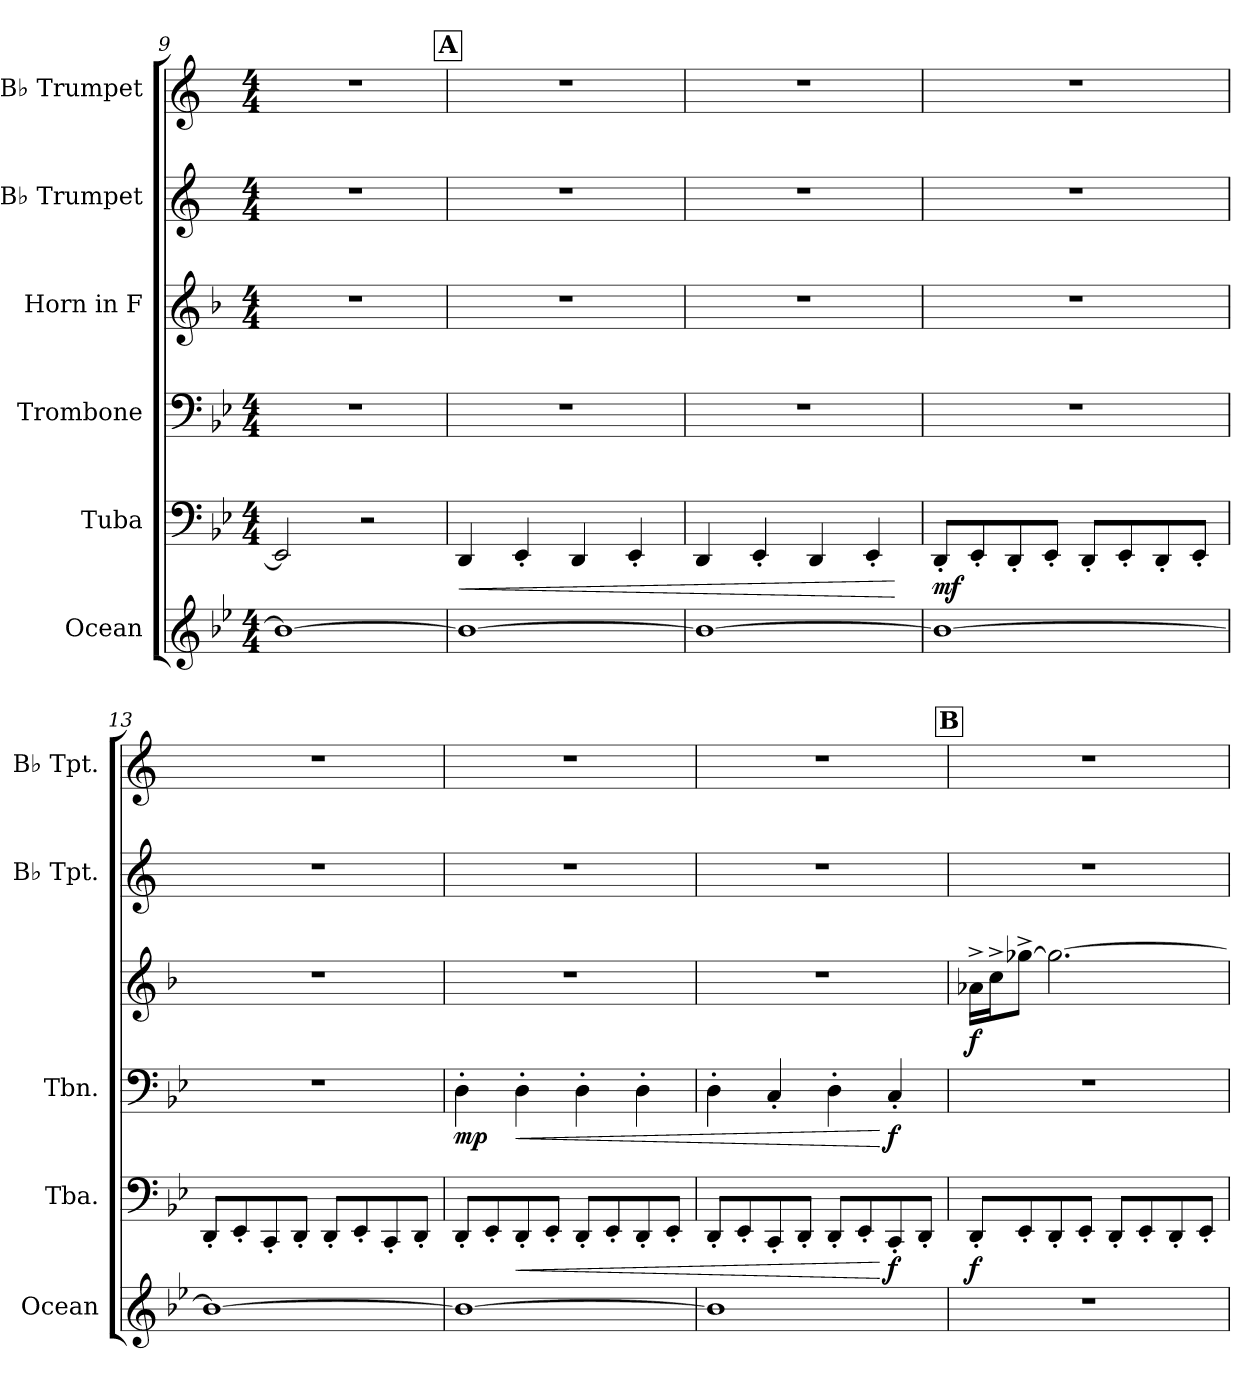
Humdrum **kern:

**kern	**kern	**dynam	**kern	**dynam	**kern	**dynam	**kern	**kern
*part6	*part5	*part5	*part4	*part4	*part3	*part3	*part2	*part1
*staff6	*staff5	*staff5	*staff4	*staff4	*staff3	*staff3	*staff2	*staff1
*I"Ocean	*I"Tuba	*	*I"Trombone	*	*I"Horn in F	*	*I"B♭ Trumpet	*I"B♭ Trumpet
*I'Ocean	*I'Tba.	*	*I'Tbn.	*	*	*	*I'B♭ Tpt.	*I'B♭ Tpt.
*clefG2	*clefF4	*	*clefF4	*	*clefG2	*	*clefG2	*clefG2
*	*	*	*	*	*ITrd4c7	*	*ITrd1c2	*ITrd1c2
*k[b-e-]	*k[b-e-]	*	*k[b-e-]	*	*k[b-e-]	*	*k[b-e-]	*k[b-e-]
*M4/4	*M4/4	*	*M4/4	*	*M4/4	*	*M4/4	*M4/4
=9	=9	=9	=9	=9	=9	=9	=9	=9
1b-_	2EE-/]	.	1r	.	1r	.	1r	1r
.	2r	.	.	.	.	.	.	.
!!LO:REH:place=s1:a:B:fs=14:t=A
=10	=10	=10	=10	=10	=10	=10	=10	=10
!	!	!LO:HP:b	!	!	!	!	!	!
1b-_	4DD/	<	1r	.	1r	.	1r	1r
.	4EE-'/	.	.	.	.	.	.	.
.	4DD/	.	.	.	.	.	.	.
.	4EE-'/	.	.	.	.	.	.	.
=11	=11	=11	=11	=11	=11	=11	=11	=11
1b-_	4DD/	.	1r	.	1r	.	1r	1r
.	4EE-'/	.	.	.	.	.	.	.
.	4DD/	.	.	.	.	.	.	.
.	4EE-'/	.	.	.	.	.	.	.
.	.	[	.	.	.	.	.	.
!!LO:LB:g=z
=12	=12	=12	=12	=12	=12	=12	=12	=12
!	!	!LO:DY:b	!	!	!	!	!	!
1b-_	8DD'/L	mf	1r	.	1r	.	1r	1r
.	8EE-'/	.	.	.	.	.	.	.
.	8DD'/	.	.	.	.	.	.	.
.	8EE-'/J	.	.	.	.	.	.	.
.	8DD'/L	.	.	.	.	.	.	.
.	8EE-'/	.	.	.	.	.	.	.
.	8DD'/	.	.	.	.	.	.	.
.	8EE-'/J	.	.	.	.	.	.	.
=13	=13	=13	=13	=13	=13	=13	=13	=13
1b-_	8DD'/L	.	1r	.	1r	.	1r	1r
.	8EE-'/	.	.	.	.	.	.	.
.	8CC'/	.	.	.	.	.	.	.
.	8DD'/J	.	.	.	.	.	.	.
.	8DD'/L	.	.	.	.	.	.	.
.	8EE-'/	.	.	.	.	.	.	.
.	8CC'/	.	.	.	.	.	.	.
.	8DD'/J	.	.	.	.	.	.	.
=14	=14	=14	=14	=14	=14	=14	=14	=14
!	!	!	!	!LO:DY:b	!	!	!	!
1b-_	8DD'/L	.	4D'\	mp	1r	.	1r	1r
.	8EE-'/	.	.	.	.	.	.	.
!	!	!LO:HP:b	!	!LO:HP:b	!	!	!	!
.	8DD'/	<	4D'\	<	.	.	.	.
.	8EE-'/J	.	.	.	.	.	.	.
.	8DD'/L	.	4D'\	.	.	.	.	.
.	8EE-'/	.	.	.	.	.	.	.
.	8DD'/	.	4D'\	.	.	.	.	.
.	8EE-'/J	.	.	.	.	.	.	.
=15	=15	=15	=15	=15	=15	=15	=15	=15
1b-]	8DD'/L	.	4D'\	.	1r	.	1r	1r
.	8EE-'/	.	.	.	.	.	.	.
.	8CC'/	.	4C'/	.	.	.	.	.
.	8DD'/J	.	.	.	.	.	.	.
.	8DD'/L	.	4D'\	.	.	.	.	.
.	8EE-'/	.	.	.	.	.	.	.
!	!	!LO:DY:n=1:b	!	!LO:DY:n=1:b	!	!	!	!
.	8CC'/	[ f	4C'/	[ f	.	.	.	.
.	8DD'/J	.	.	.	.	.	.	.
!!LO:REH:place=s1:a:B:fs=14:t=B
=16	=16	=16	=16	=16	=16	=16	=16	=16
!	!	!LO:DY:b	!	!	!	!LO:DY:b	!	!
1r	8DD'/L	f	1r	.	16d-X^\LL	f	1r	1r
.	.	.	.	.	16f^\J	.	.	.
.	8EE-'/	.	.	.	[8cc-X^\J	.	.	.
.	8DD'/	.	.	.	2.cc-\_	.	.	.
.	8EE-'/J	.	.	.	.	.	.	.
.	8DD'/L	.	.	.	.	.	.	.
.	8EE-'/	.	.	.	.	.	.	.
.	8DD'/	.	.	.	.	.	.	.
.	8EE-'/J	.	.	.	.	.	.	.
=	=	=	=	=	=	=	=	=
*-	*-	*-	*-	*-	*-	*-	*-	*-
